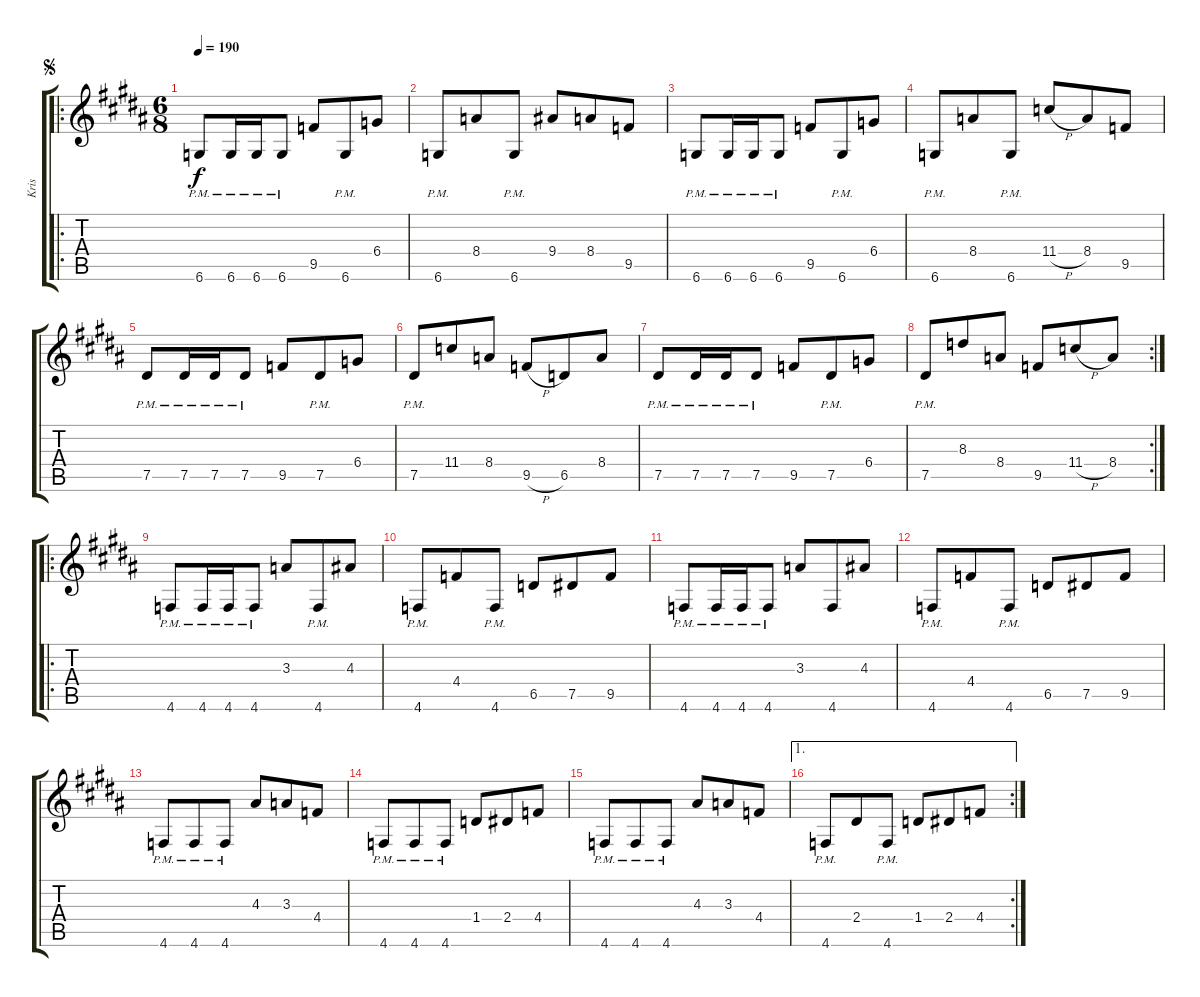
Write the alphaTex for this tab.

\track ("Kris" "Kris") {instrument overdrivenguitar}
\staff {score tabs}
\tuning (Eb4 Bb3 Gb3 Db3 Ab2 Db2) {hide}
\ro
\ts (6 8)
\jump segno
\tempo 190
\clef g2
\ks b
6.6{pm}.8{dy f} 6.6{pm}.16 6.6{pm}.16 6.6{pm}.8 9.5.8 6.6{pm}.8 6.4.8 |
\ks g#minor
6.6{pm}.8 8.4.8 6.6{pm}.8 9.4.8 8.4.8 9.5.8 |
6.6{pm}.8 6.6{pm}.16 6.6{pm}.16 6.6{pm}.8 9.5.8 6.6{pm}.8 6.4.8 |
6.6{pm}.8 8.4.8 6.6{pm}.8 11.4{h}.8 8.4.8 9.5.8 |
\ks b
7.5{pm}.8 7.5{pm}.16 7.5{pm}.16 7.5{pm}.8 9.5.8 7.5{pm}.8 6.4.8 |
\ks g#minor
7.5{pm}.8 11.4.8 8.4.8 9.5{h}.8 6.5.8 8.4.8 |
7.5{pm}.8 7.5{pm}.16 7.5{pm}.16 7.5{pm}.8 9.5.8 7.5{pm}.8 6.4.8 |
\rc 2
7.5{pm}.8 8.3.8 8.4.8 9.5.8 11.4{h}.8 8.4.8 |
\ro
\ks b
4.6{pm}.8 4.6{pm}.16 4.6{pm}.16 4.6{pm}.8 3.3.8 4.6{pm}.8 4.3.8 |
\ks g#minor
4.6{pm}.8 4.4.8 4.6{pm}.8 6.5.8 7.5.8 9.5.8 |
4.6{pm}.8 4.6{pm}.16 4.6{pm}.16 4.6{pm}.8 3.3.8 4.6.8 4.3.8 |
4.6{pm}.8 4.4.8 4.6{pm}.8 6.5.8 7.5.8 9.5.8 |
\ks b
4.6{pm}.8 4.6{pm}.8 4.6{pm}.8 4.3.8 3.3.8 4.4.8 |
\ks g#minor
4.6{pm}.8 4.6{pm}.8 4.6{pm}.8 1.4.8 2.4.8 4.4.8 |
4.6{pm}.8 4.6{pm}.8 4.6{pm}.8 4.3.8 3.3.8 4.4.8 |
\ae 1
\rc 2
4.6{pm}.8 2.4.8 4.6{pm}.8 1.4.8 2.4.8 4.4.8
